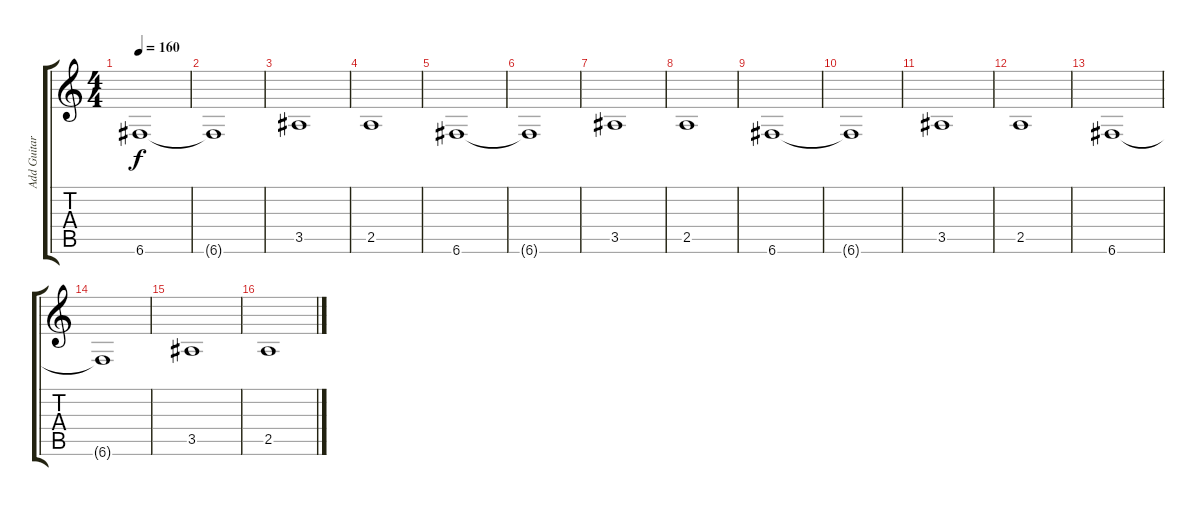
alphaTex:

\track ("Add Guitar" "Add Guitar") {instrument overdrivenguitar}
\staff {score tabs}
\tuning (D4 A3 F3 C3 G2 C2) {hide}
\ts (4 4)
\tempo 160
\clef g2
\ks c
6.6.1{dy f} |
6.6{t}.1 |
3.5.1{volume 12 instrument cello} |
2.5.1 |
6.6.1 |
6.6{t}.1 |
3.5.1{volume 12 instrument cello} |
2.5.1 |
6.6.1 |
6.6{t}.1 |
3.5.1{volume 12 instrument cello} |
2.5.1 |
6.6.1 |
6.6{t}.1 |
3.5.1{volume 12 instrument cello} |
2.5.1
